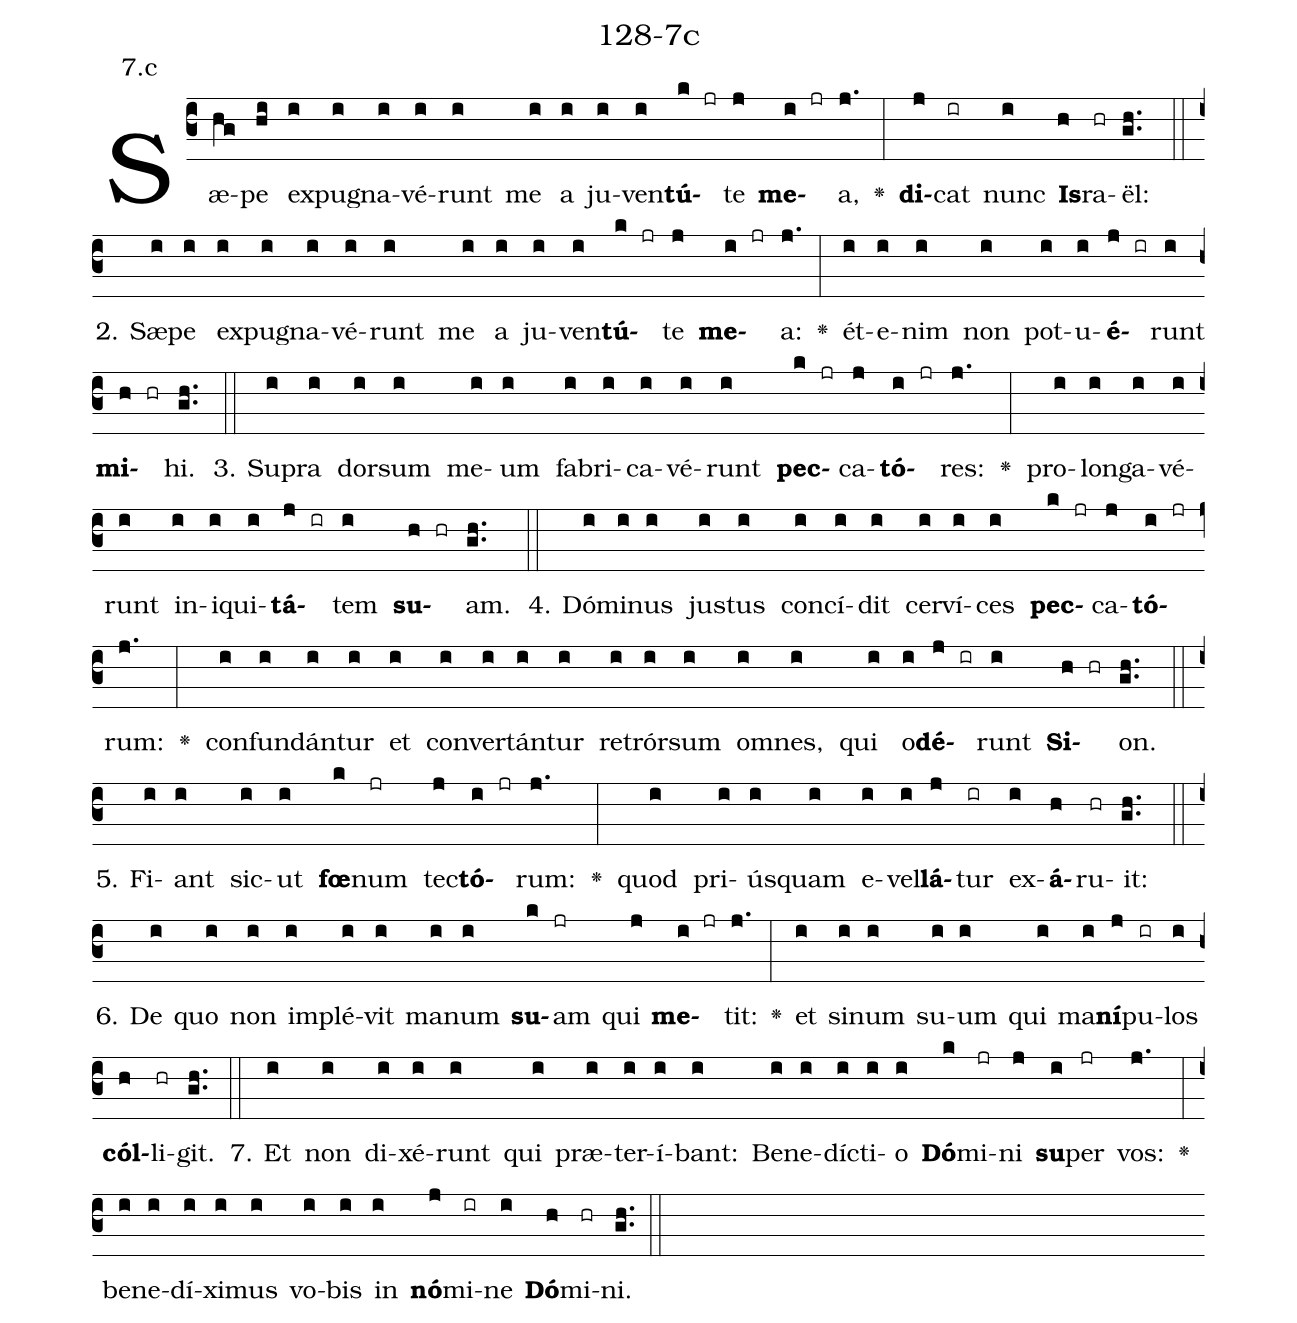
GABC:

name: 128-7c;
annotation: 7.c;
%%
(c3)Sæ(hg)pe(hi) ex(i)pu(i)gna(i)vé(i)runt(i) me(i) a(i) ju(i)ven(i)<b>tú</b>(k jr)te(j) <b>me</b>(i jr)a,(j.) <v>\greheightstar</v>(:) <b>di</b>(j)cat(ir) nunc(i) <b>Is</b>(h)ra(hr)ël:(gh..) (::)
2. Sæ(i)pe(i) ex(i)pu(i)gna(i)vé(i)runt(i) me(i) a(i) ju(i)ven(i)<b>tú</b>(k jr)te(j) <b>me</b>(i jr)a:(j.) <v>\greheightstar</v>(:) ét(i)e(i)nim(i) non(i) pot(i)u(i)<b>é</b>(j ir)runt(i) <b>mi</b>(h hr)hi.(gh..) (::)
3. Su(i)pra(i) dor(i)sum(i) me(i)um(i) fa(i)bri(i)ca(i)vé(i)runt(i) <b>pec</b>(k jr)ca(j)<b>tó</b>(i jr)res:(j.) <v>\greheightstar</v>(:) pro(i)lon(i)ga(i)vé(i)runt(i) in(i)i(i)qui(i)<b>tá</b>(j ir)tem(i) <b>su</b>(h hr)am.(gh..) (::)
4. Dó(i)mi(i)nus(i) jus(i)tus(i) con(i)cí(i)dit(i) cer(i)ví(i)ces(i) <b>pec</b>(k jr)ca(j)<b>tó</b>(i jr)rum:(j.) <v>\greheightstar</v>(:) con(i)fun(i)dán(i)tur(i) et(i) con(i)ver(i)tán(i)tur(i) re(i)trór(i)sum(i) om(i)nes,(i) qui(i) o(i)<b>dé</b>(j ir)runt(i) <b>Si</b>(h hr)on.(gh..) (::)
5. Fi(i)ant(i) sic(i)ut(i) <b>fœ</b>(k)num(jr) tec(j)<b>tó</b>(i jr)rum:(j.) <v>\greheightstar</v>(:) quod(i) pri(i)ús(i)quam(i) e(i)vel(i)<b>lá</b>(j)tur(ir) ex(i)<b>á</b>(h)ru(hr)it:(gh..) (::)
6. De(i) quo(i) non(i) im(i)plé(i)vit(i) ma(i)num(i) <b>su</b>(k)am(jr) qui(j) <b>me</b>(i jr)tit:(j.) <v>\greheightstar</v>(:) et(i) si(i)num(i) su(i)um(i) qui(i) ma(i)<b>ní</b>(j)pu(ir)los(i) <b>cól</b>(h)li(hr)git.(gh..) (::)
7. Et(i) non(i) di(i)xé(i)runt(i) qui(i) præ(i)ter(i)í(i)bant:(i) Be(i)ne(i)díc(i)ti(i)o(i) <b>Dó</b>(k)mi(jr)ni(j) <b>su</b>(i)per(jr) vos:(j.) <v>\greheightstar</v>(:) be(i)ne(i)dí(i)xi(i)mus(i) vo(i)bis(i) in(i) <b>nó</b>(j)mi(ir)ne(i) <b>Dó</b>(h)mi(hr)ni.(gh..) (::)
